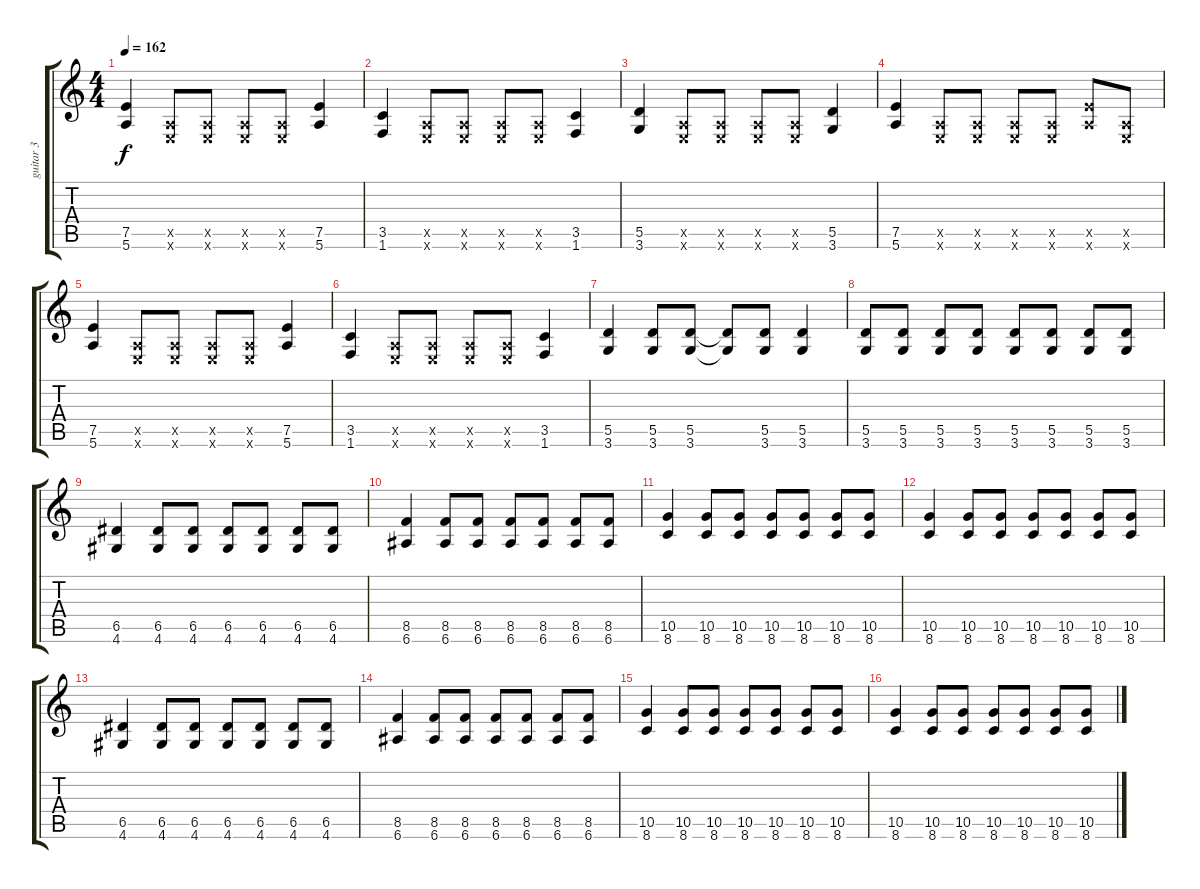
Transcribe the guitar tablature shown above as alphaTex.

\track ("guitar 3" "guitar 3") {instrument distortionguitar}
\staff {score tabs}
\tuning (E4 B3 G3 D3 A2 E2) {hide}
\ts (4 4)
\tempo 162
\clef g2
\ks c
(7.5 5.6).4{dy f} (0.5{x} 0.6{x}).8 (0.5{x} 0.6{x}).8 (0.5{x} 0.6{x}).8 (0.5{x} 0.6{x}).8 (7.5 5.6).4 |
(3.5 1.6).4 (0.5{x} 0.6{x}).8 (0.5{x} 0.6{x}).8 (0.5{x} 0.6{x}).8 (0.5{x} 0.6{x}).8 (3.5 1.6).4 |
(5.5 3.6).4 (0.5{x} 0.6{x}).8 (0.5{x} 0.6{x}).8 (0.5{x} 0.6{x}).8 (0.5{x} 0.6{x}).8 (5.5 3.6).4 |
(7.5 5.6).4 (0.5{x} 0.6{x}).8 (0.5{x} 0.6{x}).8 (0.5{x} 0.6{x}).8 (0.5{x} 0.6{x}).8 (7.5{x} 5.6{x}).8 (0.5{x} 0.6{x}).8 |
(7.5 5.6).4 (0.5{x} 0.6{x}).8 (0.5{x} 0.6{x}).8 (0.5{x} 0.6{x}).8 (0.5{x} 0.6{x}).8 (7.5 5.6).4 |
(3.5 1.6).4 (0.5{x} 0.6{x}).8 (0.5{x} 0.6{x}).8 (0.5{x} 0.6{x}).8 (0.5{x} 0.6{x}).8 (3.5 1.6).4 |
(5.5 3.6).4 (5.5 3.6).8 (5.5 3.6).8 (5.5{t} 3.6{t}).8 (5.5 3.6).8 (5.5 3.6).4 |
(5.5 3.6).8 (5.5 3.6).8 (5.5 3.6).8 (5.5 3.6).8 (5.5 3.6).8 (5.5 3.6).8 (5.5 3.6).8 (5.5 3.6).8 |
(6.5 4.6).4 (6.5 4.6).8 (6.5 4.6).8 (6.5 4.6).8 (6.5 4.6).8 (6.5 4.6).8 (6.5 4.6).8 |
(8.5 6.6).4 (8.5 6.6).8 (8.5 6.6).8 (8.5 6.6).8 (8.5 6.6).8 (8.5 6.6).8 (8.5 6.6).8 |
(10.5 8.6).4 (10.5 8.6).8 (10.5 8.6).8 (10.5 8.6).8 (10.5 8.6).8 (10.5 8.6).8 (10.5 8.6).8 |
(10.5 8.6).4 (10.5 8.6).8 (10.5 8.6).8 (10.5 8.6).8 (10.5 8.6).8 (10.5 8.6).8 (10.5 8.6).8 |
(6.5 4.6).4 (6.5 4.6).8 (6.5 4.6).8 (6.5 4.6).8 (6.5 4.6).8 (6.5 4.6).8 (6.5 4.6).8 |
(8.5 6.6).4 (8.5 6.6).8 (8.5 6.6).8 (8.5 6.6).8 (8.5 6.6).8 (8.5 6.6).8 (8.5 6.6).8 |
(10.5 8.6).4 (10.5 8.6).8 (10.5 8.6).8 (10.5 8.6).8 (10.5 8.6).8 (10.5 8.6).8 (10.5 8.6).8 |
(10.5 8.6).4 (10.5 8.6).8 (10.5 8.6).8 (10.5 8.6).8 (10.5 8.6).8 (10.5 8.6).8 (10.5 8.6).8
